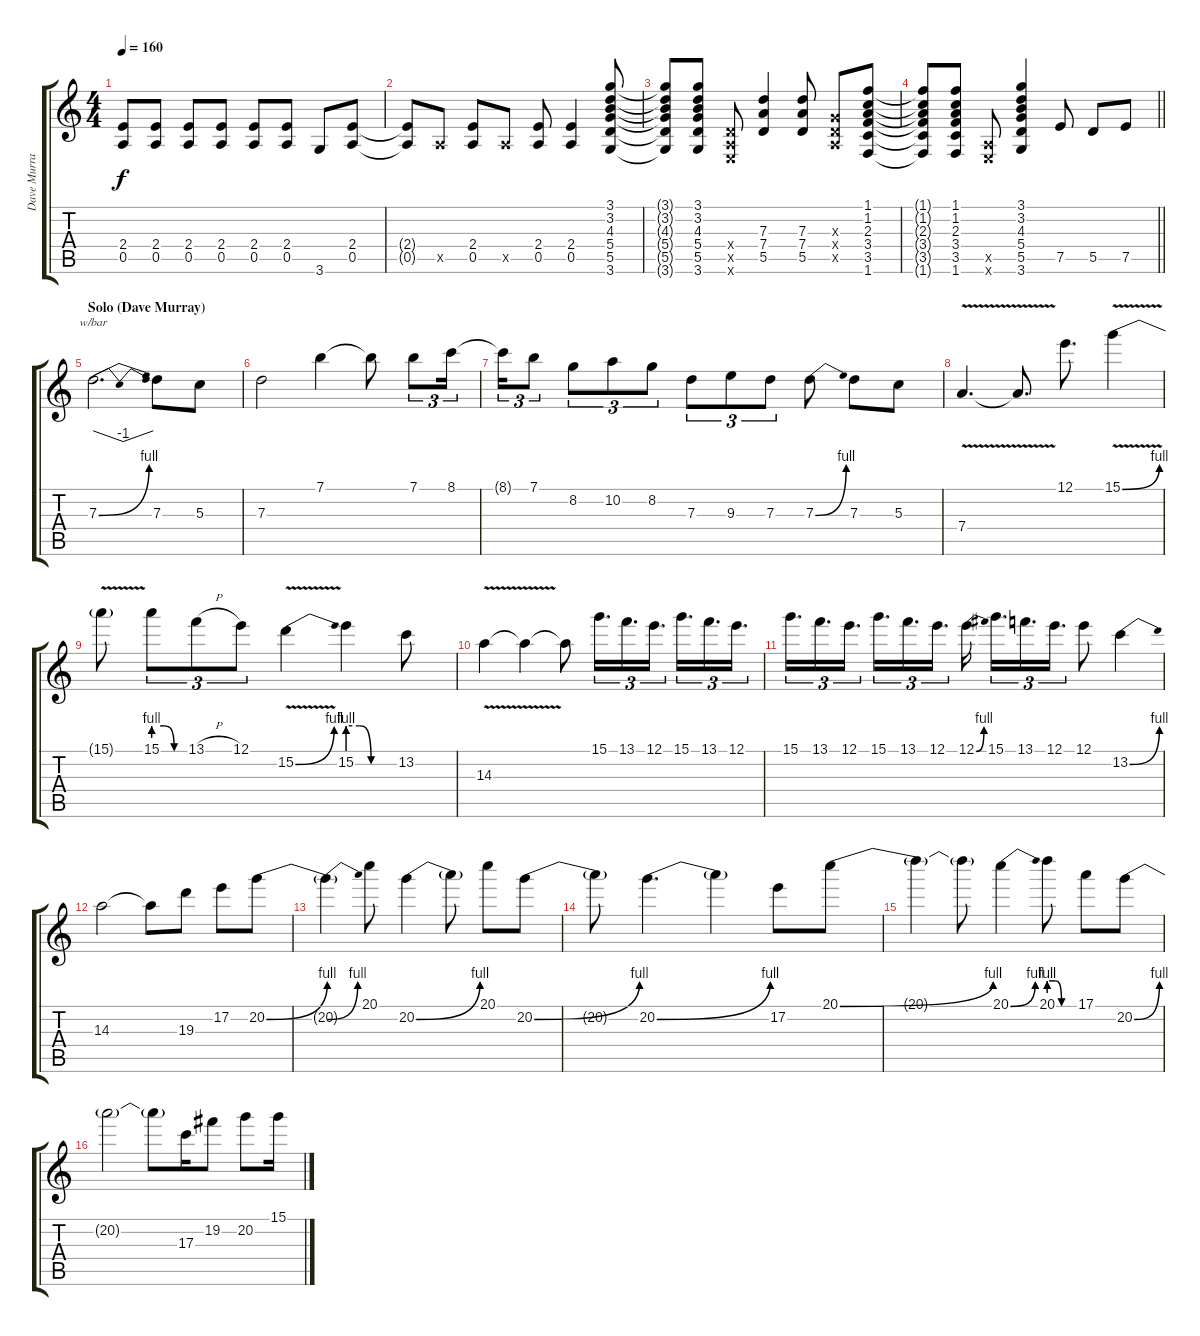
\track ("Dave Murray" "Dave Murra") {instrument distortionguitar}
\staff {score tabs}
\tuning (E4 B3 G3 D3 A2 E2) {hide}
\ts (4 4)
\tempo 160
\clef g2
\ks c
(2.4{t} 0.5{t}).8{dy f} (2.4 0.5).8 (2.4 0.5).8 (2.4 0.5).8 (2.4 0.5).8 (2.4 0.5).8 3.6.8 (2.4 0.5).8 |
(2.4{t} 0.5{t}).8 0.5{x}.8 (2.4 0.5).8 0.5{x}.8 (2.4 0.5).8 (2.4 0.5).4 (3.1 3.2 4.3 5.4 5.5 3.6).8 |
(3.1{t} 3.2{t} 4.3{t} 5.4{t} 5.5{t} 3.6{t}).8 (3.1 3.2 4.3 5.4 5.5 3.6).8 (0.4{x} 0.5{x} 0.6{x}).8 (7.3 7.4 5.5).4 (7.3 7.4 5.5).8 (0.3{x} 0.4{x} 0.5{x}).8 (1.1 1.2 2.3 3.4 3.5 1.6).8 |
\barLineRight lightlight
(1.1{t} 1.2{t} 2.3{t} 3.4{t} 3.5{t} 1.6{t}).8 (1.1 1.2 2.3 3.4 3.5 1.6).8 (0.5{x} 0.6{x}).8 (3.1 3.2 4.3 5.4 5.5 3.6).4 7.5.8 5.5.8 7.5.8 |
\section ("" "Solo (Dave Murray)")
7.3{be (bend 0 0 60 4)}.2{d tbe (dip default 0 0 30 -4 60 0)} 7.3.8 5.3.8 |
7.3.2 7.1.4 7.1{t}.8 7.1.8{tu (3 2)} 8.1.16{tu (3 2)} |
8.1{t}.16{tu (3 2)} 7.1.8{tu (3 2)} 8.2.8{tu (3 2)} 10.2.8{tu (3 2)} 8.2.8{tu (3 2)} 7.3.8{tu (3 2)} 9.3.8{tu (3 2)} 7.3.8{tu (3 2)} 7.3{be (bend 0 0 60 4)}.8 7.3.8 5.3.8 |
7.4{v}.4{d} 7.4{t}.8{d} 12.1.8{d} 15.1{be (bend 0 0 60 4) v}.4 |
15.1{t}.8 15.1{be (custom 0 4 20 4 40 0 60 0)}.8{tu (3 2)} 13.1{h}.8{tu (3 2)} 12.1.8{tu (3 2)} 15.2{be (bend 0 0 60 4) v}.4 15.2{be (custom 0 4 15 4 30 0 60 0)}.4 13.2.8 |
14.3{v}.4 14.3{t}.4 14.3{t}.8 15.1.16{d tu (3 2)} 13.1.16{d tu (3 2)} 12.1.16{d tu (3 2)} 15.1.16{d tu (3 2)} 13.1.16{d tu (3 2)} 12.1.16{d tu (3 2)} |
15.1.16{d tu (3 2)} 13.1.16{d tu (3 2)} 12.1.16{d tu (3 2)} 15.1.16{d tu (3 2)} 13.1.16{d tu (3 2)} 12.1.16{d tu (3 2) beam splitsecondary} 12.1{be (bend 0 0 60 4)}.16 15.1.16{d tu (3 2)} 13.1.16{d tu (3 2)} 12.1.16{d tu (3 2)} 12.1.8 13.2{be (bend 0 0 60 4)}.4 |
14.3.2 14.3{t}.8 19.3.8 17.2.8 20.2{be (bend 0 0 60 4)}.8 |
20.2{be (bend 0 0 60 4) t}.4 20.1.8 20.2{be (bend 0 0 60 4)}.4 20.2{t}.8 20.1.8 20.2{be (bend 0 0 60 4)}.8 |
20.2{t}.8 20.2{be (bend 0 0 60 4)}.4{d} 20.2{t}.4 17.2.8 20.1{be (bend 0 0 60 4)}.8 |
20.1{t}.4 20.1{t}.8 20.1{be (bend 0 0 60 4)}.4 20.1{be (custom 0 4 15 4 30 0 60 0)}.8 17.1.8 20.2{be (bend 0 0 60 4)}.8 |
20.2{t}.2 20.2{t}.8 17.3.16 19.2.8 20.2.8 15.1.16
